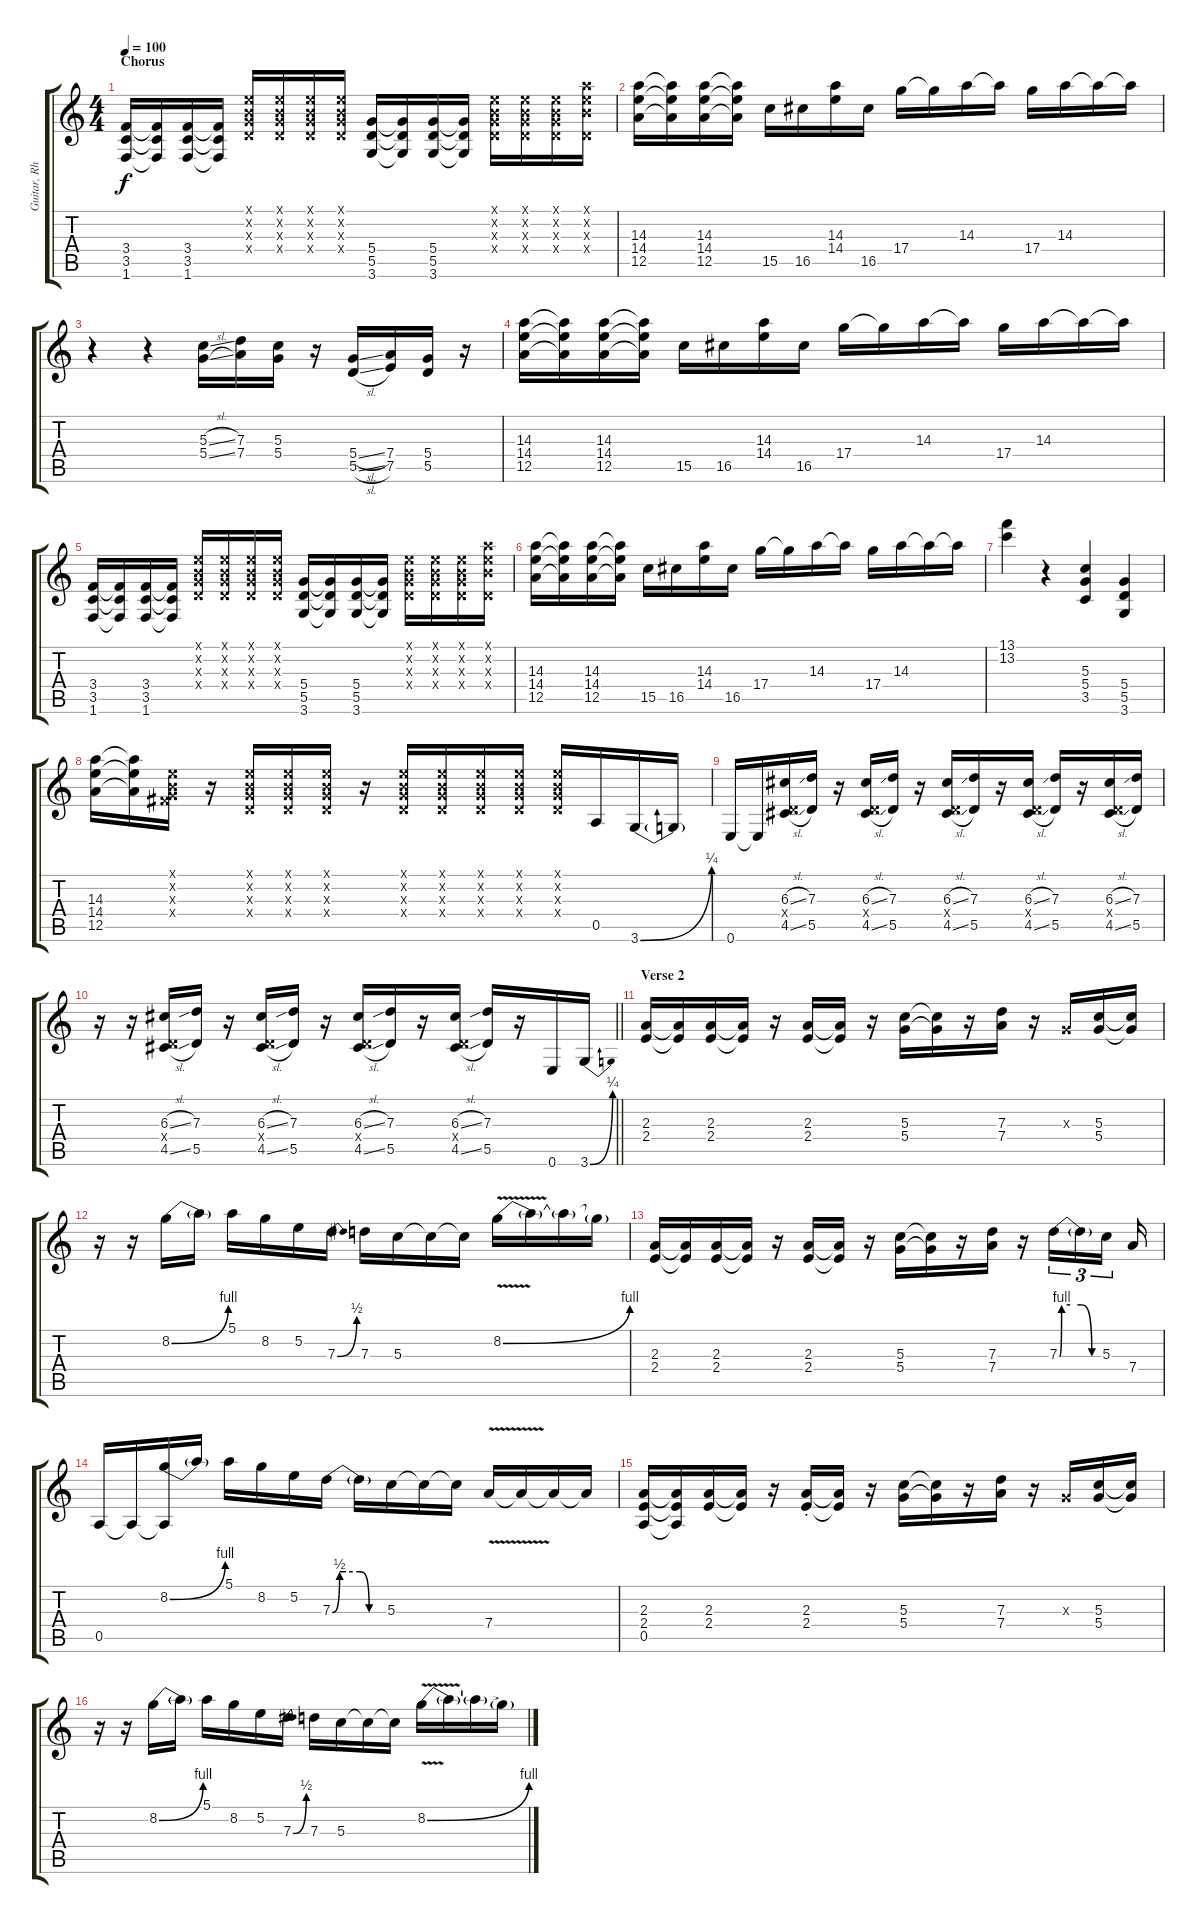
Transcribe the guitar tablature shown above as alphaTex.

\track ("Guitar, Rhythm" "Guitar, Rh") {instrument overdrivenguitar}
\staff {score tabs}
\tuning (E4 B3 G3 D3 A2 E2) {hide}
\ts (4 4)
\section ("" "Chorus")
\tempo 100
\clef g2
\ks c
(3.4 3.5 1.6).16{dy f} (3.4{t} 3.5{t} 1.6{t}).16 (3.4 3.5 1.6).16 (3.4{t} 3.5{t} 1.6{t}).16 (0.1{x} 0.2{x} 0.3{x} 0.4{x}).16 (0.1{x} 0.2{x} 0.3{x} 0.4{x}).16 (0.1{x} 0.2{x} 0.3{x} 0.4{x}).16 (0.1{x} 0.2{x} 0.3{x} 0.4{x}).16 (5.4 5.5 3.6).16 (5.4{t} 5.5{t} 3.6{t}).16 (5.4 5.5 3.6).16 (5.4{t} 5.5{t} 3.6{t}).16 (0.1{x} 0.2{x} 0.3{x} 0.4{x}).16 (0.1{x} 0.2{x} 0.3{x} 0.4{x}).16 (0.1{x} 0.2{x} 0.3{x} 0.4{x}).16 (0.1{x} 0.2{x} 14.3{x} 0.4{x}).16 |
(14.3 14.4 12.5).16 (14.3{t} 14.4{t} 12.5{t}).16 (14.3 14.4 12.5).16 (14.3{t} 14.4{t} 12.5{t}).16 15.5.16 16.5.16 (14.3 14.4).16 16.5.16 17.4.16 17.4{t}.16 14.3.16 14.3{t}.16 17.4.16 14.3.16 14.3{t}.16 14.3{t}.16 |
r.4 r.4 (5.3{sl} 5.4{sl}).16 (7.3 7.4).16 (5.3 5.4).16 r.16 (5.4{sl} 5.5{sl}).16 (7.4 7.5).16 (5.4 5.5).16 r.16 |
(14.3 14.4 12.5).16 (14.3{t} 14.4{t} 12.5{t}).16 (14.3 14.4 12.5).16 (14.3{t} 14.4{t} 12.5{t}).16 15.5.16 16.5.16 (14.3 14.4).16 16.5.16 17.4.16 17.4{t}.16 14.3.16 14.3{t}.16 17.4.16 14.3.16 14.3{t}.16 14.3{t}.16 |
(3.4 3.5 1.6).16 (3.4{t} 3.5{t} 1.6{t}).16 (3.4 3.5 1.6).16 (3.4{t} 3.5{t} 1.6{t}).16 (0.1{x} 0.2{x} 0.3{x} 0.4{x}).16 (0.1{x} 0.2{x} 0.3{x} 0.4{x}).16 (0.1{x} 0.2{x} 0.3{x} 0.4{x}).16 (0.1{x} 0.2{x} 0.3{x} 0.4{x}).16 (5.4 5.5 3.6).16 (5.4{t} 5.5{t} 3.6{t}).16 (5.4 5.5 3.6).16 (5.4{t} 5.5{t} 3.6{t}).16 (0.1{x} 0.2{x} 0.3{x} 0.4{x}).16 (0.1{x} 0.2{x} 0.3{x} 0.4{x}).16 (0.1{x} 0.2{x} 0.3{x} 0.4{x}).16 (0.1{x} 0.2{x} 14.3{x} 0.4{x}).16 |
(14.3 14.4 12.5).16 (14.3{t} 14.4{t} 12.5{t}).16 (14.3 14.4 12.5).16 (14.3{t} 14.4{t} 12.5{t}).16 15.5.16 16.5.16 (14.3 14.4).16 16.5.16 17.4.16 17.4{t}.16 14.3.16 14.3{t}.16 17.4.16 14.3.16 14.3{t}.16 14.3{t}.16 |
(13.1 13.2).4 r.4 (5.3 5.4 3.5).4 (5.4 5.5 3.6).4 |
(14.3 14.4 12.5).16 (14.3{t} 14.4{t} 12.5{t}).16 (0.1{x} 0.2{x} 0.3{x} 4.4{x}).16 r.16 (0.1{x} 0.2{x} 0.3{x} 0.4{x}).16 (0.1{x} 0.2{x} 0.3{x} 0.4{x}).16 (0.1{x} 0.2{x} 0.3{x} 0.4{x}).16 r.16 (0.1{x} 0.2{x} 0.3{x} 0.4{x}).16 (0.1{x} 0.2{x} 0.3{x} 0.4{x}).16 (0.1{x} 0.2{x} 0.3{x} 0.4{x}).16 (0.1{x} 0.2{x} 0.3{x} 0.4{x}).16 (0.1{x} 0.2{x} 0.3{x} 0.4{x}).16 0.5.16 3.6{be (bend 0 0 60 1)}.16 3.6{t}.16 |
0.6.16 0.6{t}.16 (6.3{sl} 0.4{x} 4.5{sl}).16 (7.3 5.5).16 r.16 (6.3{sl} 0.4{x} 4.5{sl}).16 (7.3 5.5).16 r.16 (6.3{sl} 0.4{x} 4.5{sl}).16 (7.3 5.5).16 r.16 (6.3{sl} 0.4{x} 4.5{sl}).16 (7.3 5.5).16 r.16 (6.3{sl} 0.4{x} 4.5{sl}).16 (7.3 5.5).16 |
\barLineRight lightlight
r.16 r.16 (6.3{sl} 0.4{x} 4.5{sl}).16 (7.3 5.5).16 r.16 (6.3{sl} 0.4{x} 4.5{sl}).16 (7.3 5.5).16 r.16 (6.3{sl} 0.4{x} 4.5{sl}).16 (7.3 5.5).16 r.16 (6.3{sl} 0.4{x} 4.5{sl}).16 (7.3 5.5).16 r.16 0.6.16 3.6{be (bend 0 0 60 1)}.16 |
\section ("" "Verse 2")
(2.3 2.4).16 (2.3{t} 2.4{t}).16 (2.3 2.4).16 (2.3{t} 2.4{t}).16 r.16 (2.3 2.4).16 (2.3{t} 2.4{t}).16 r.16 (5.3 5.4).16 (5.3{t} 5.4{t}).16 r.16 (7.3 7.4).16 r.16 0.3{x}.16 (5.3 5.4).16 (5.3{t} 5.4{t}).16 |
r.16 r.16 8.2{be (bend 0 0 60 4)}.16 8.2{t}.16 5.1.16 8.2.16 5.2.16 7.3{be (bend 0 0 60 2)}.16 7.3.16 5.3.16 5.3{t}.16 5.3{t}.16 8.2{be (bend 0 0 60 4) v}.16 8.2{t}.16 8.2{t}.16 8.2{t}.16 |
(2.3 2.4).16 (2.3{t} 2.4{t}).16 (2.3 2.4).16 (2.3{t} 2.4{t}).16 r.16 (2.3 2.4).16 (2.3{t} 2.4{t}).16 r.16 (5.3 5.4).16 (5.3{t} 5.4{t}).16 r.16 (7.3 7.4).16 r.16 7.3{be (custom 0 0 3 4 15 4 30 4 45 0 60 0)}.16{tu (3 2)} 7.3{t}.16{tu (3 2)} 5.3.16{tu (3 2) beam splitsecondary} 7.4.16 |
0.5.16 0.5{t}.16 (8.2{be (bend 0 0 60 4)} 0.5{t}).16 8.2{t}.16 5.1.16 8.2.16 5.2.16 7.3{be (custom 0 0 8 2 15 2 30 2 40 0 60 0)}.16 7.3{t}.16 5.3.16 5.3{t}.16 5.3{t}.16 7.4{v}.16 7.4{t}.16 7.4{t}.16 7.4{t}.16 |
(2.3 2.4 0.5).16 (2.3{t} 2.4{t} 0.5{t}).16 (2.3 2.4).16 (2.3{t} 2.4{t}).16 r.16 (2.3{st} 2.4{st}).16 (2.3{t} 2.4{t}).16 r.16 (5.3 5.4).16 (5.3{t} 5.4{t}).16 r.16 (7.3 7.4).16 r.16 0.3{x}.16 (5.3 5.4).16 (5.3{t} 5.4{t}).16 |
r.16 r.16 8.2{be (bend 0 0 60 4)}.16 8.2{t}.16 5.1.16 8.2.16 5.2.16 7.3{be (bend 0 0 60 2)}.16 7.3.16 5.3.16 5.3{t}.16 5.3{t}.16 8.2{be (bend 0 0 60 4) v}.16 8.2{t}.16 8.2{t}.16 8.2{t}.16
